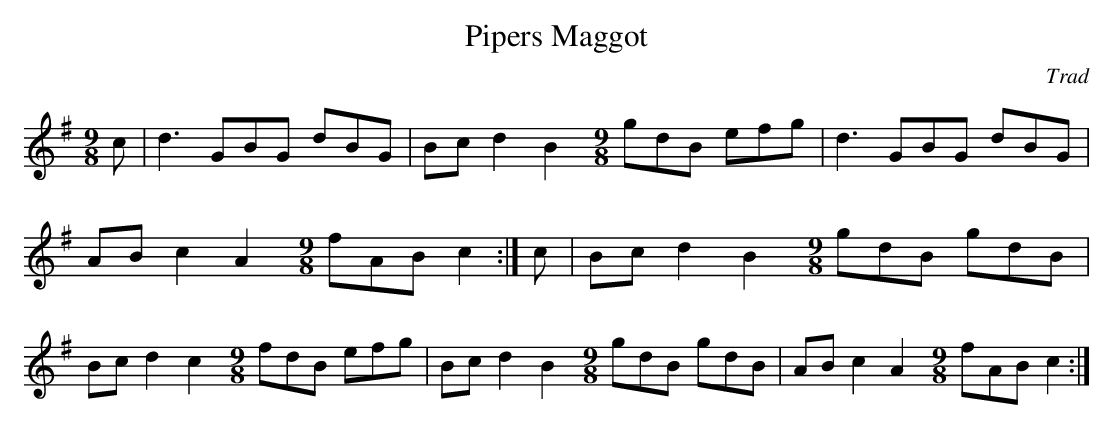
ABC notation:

X:1
T:Pipers Maggot
C:Trad
M:9/8
K:G
c| d3 GBG dBG |\
M:9/8l
Bcd2B2 \
M:9/8
gdB efg|d3 GBG dBG |\
M:9/8l
ABc2A2 \
M:9/8
fAB c2:| c|\
M:9/8l
Bcd2B2\
M:9/8
gdB gdB|\
M:9/8l
Bcd2c2\
M:9/8
fdB efg|\
M:9/8l
Bcd2B2\
M:9/8
gdB gdB|\
M:9/8l
ABc2A2\
M:9/8
fAB c2:|
